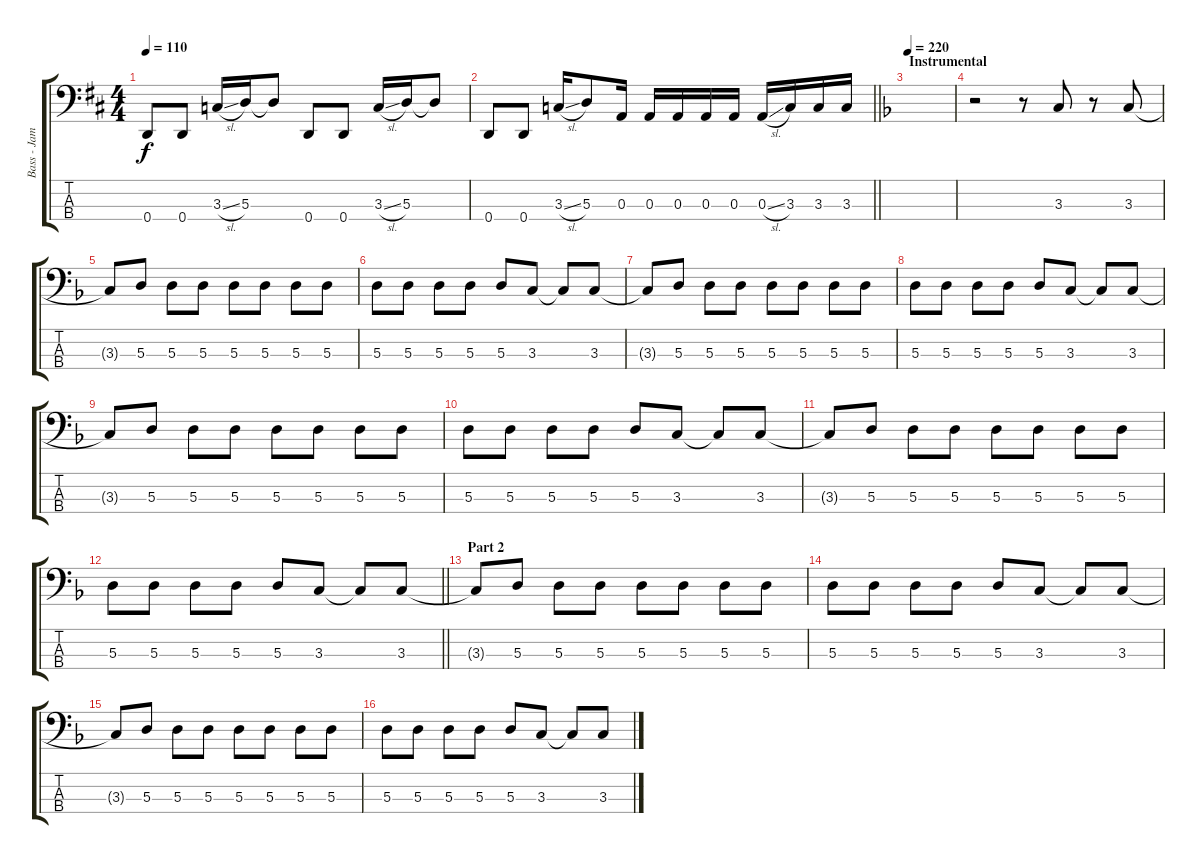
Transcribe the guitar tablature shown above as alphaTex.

\track ("Bass - James Johnston" "Bass - Jam") {instrument electricbassfinger}
\staff {score tabs}
\tuning (G2 D2 A1 D1) {hide}
\ts (4 4)
\tempo 110
\clef f4
\ks d
0.4.8{dy f} 0.4.8 3.3{sl}.16 5.3.16 5.3{t}.8 0.4.8 0.4.8 3.3{sl}.16 5.3.16 5.3{t}.8 |
\barLineRight lightlight
0.4.8 0.4.8 3.3{sl}.16 5.3.8 0.3.16 0.3.16 0.3.16 0.3.16 0.3.16 0.3{sl}.16 3.3.16 3.3.16 3.3.16 |
\section ("" "Instrumental")
\tempo 220
\ks dminor
|
r.2 r.8 3.3.8 r.8 3.3.8 |
3.3{t}.8 5.3.8 5.3.8 5.3.8 5.3.8 5.3.8 5.3.8 5.3.8 |
5.3.8 5.3.8 5.3.8 5.3.8 5.3.8 3.3.8 3.3{t}.8 3.3.8 |
3.3{t}.8 5.3.8 5.3.8 5.3.8 5.3.8 5.3.8 5.3.8 5.3.8 |
5.3.8 5.3.8 5.3.8 5.3.8 5.3.8 3.3.8 3.3{t}.8 3.3.8 |
3.3{t}.8 5.3.8 5.3.8 5.3.8 5.3.8 5.3.8 5.3.8 5.3.8 |
5.3.8 5.3.8 5.3.8 5.3.8 5.3.8 3.3.8 3.3{t}.8 3.3.8 |
3.3{t}.8 5.3.8 5.3.8 5.3.8 5.3.8 5.3.8 5.3.8 5.3.8 |
\barLineRight lightlight
5.3.8 5.3.8 5.3.8 5.3.8 5.3.8 3.3.8 3.3{t}.8 3.3.8 |
\section ("" "Part 2")
3.3{t}.8 5.3.8 5.3.8 5.3.8 5.3.8 5.3.8 5.3.8 5.3.8 |
5.3.8 5.3.8 5.3.8 5.3.8 5.3.8 3.3.8 3.3{t}.8 3.3.8 |
3.3{t}.8 5.3.8 5.3.8 5.3.8 5.3.8 5.3.8 5.3.8 5.3.8 |
5.3.8 5.3.8 5.3.8 5.3.8 5.3.8 3.3.8 3.3{t}.8 3.3.8
